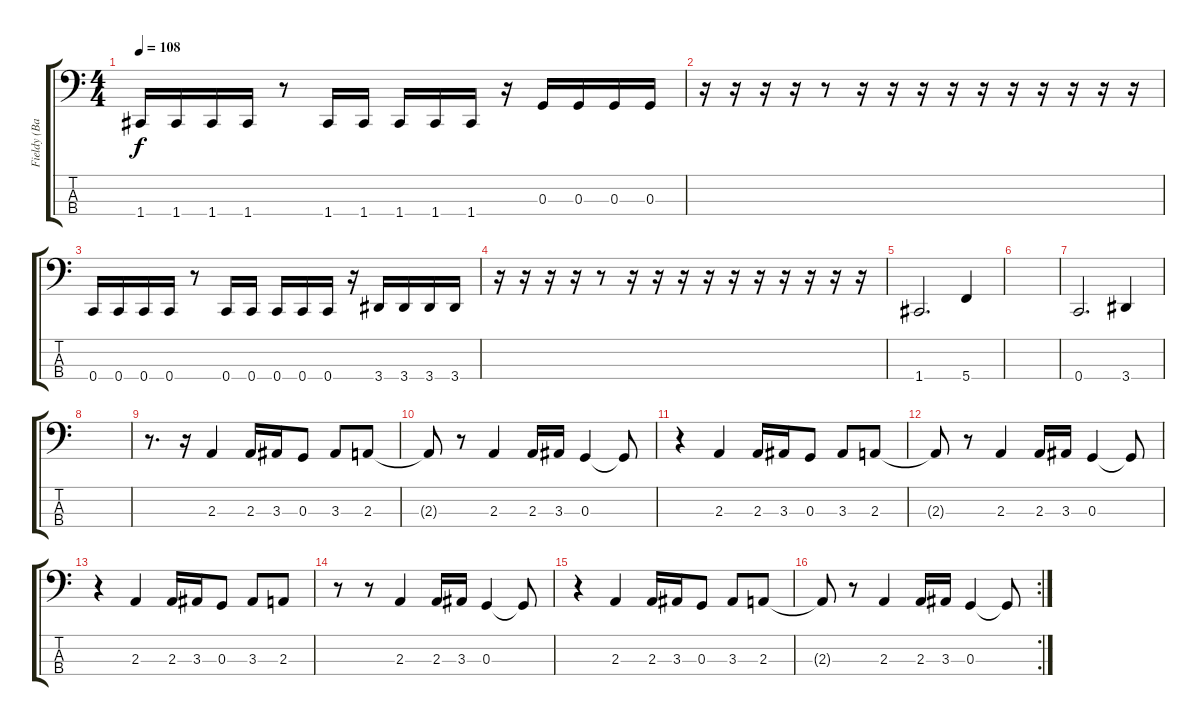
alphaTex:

\track ("Fieldy (Bass)" "Fieldy (Ba") {instrument slapbass1}
\staff {score tabs}
\tuning (F2 C2 G1 C1) {hide}
\ts (4 4)
\tempo 108
\clef f4
\ks c
1.4.16{dy f volume 16 instrument electricbassfinger} 1.4.16 1.4.16 1.4.16 r.8 1.4.16 1.4.16 1.4.16 1.4.16 1.4.16 r.16 0.3.16 0.3.16 0.3.16 0.3.16 |
r.16{volume 16 instrument electricbassfinger} r.16 r.16 r.16 r.8 r.16 r.16 r.16 r.16 r.16 r.16 r.16 r.16 r.16 r.16 |
0.4.16{volume 16 instrument electricbassfinger} 0.4.16 0.4.16 0.4.16 r.8 0.4.16 0.4.16 0.4.16 0.4.16 0.4.16 r.16 3.4.16 3.4.16 3.4.16 3.4.16 |
r.16{volume 16 instrument electricbassfinger} r.16 r.16 r.16 r.8 r.16 r.16 r.16 r.16 r.16 r.16 r.16 r.16 r.16 r.16 |
1.4.2{d instrument slapbass1} 5.4.4 |
|
0.4.2{d} 3.4.4 |
|
r.8{d} r.16 2.3.4 2.3.16 3.3.16 0.3.8 3.3.8 2.3.8 |
2.3{t}.8 r.8 2.3.4 2.3.16 3.3.16 0.3.4 0.3{t}.8 |
r.4 2.3.4 2.3.16 3.3.16 0.3.8 3.3.8 2.3.8 |
2.3{t}.8 r.8 2.3.4 2.3.16 3.3.16 0.3.4 0.3{t}.8 |
r.4 2.3.4 2.3.16 3.3.16 0.3.8 3.3.8 2.3.8 |
r.8 r.8 2.3.4 2.3.16 3.3.16 0.3.4 0.3{t}.8 |
r.4 2.3.4 2.3.16 3.3.16 0.3.8 3.3.8 2.3.8 |
\rc 2
2.3{t}.8 r.8 2.3.4 2.3.16 3.3.16 0.3.4 0.3{t}.8
